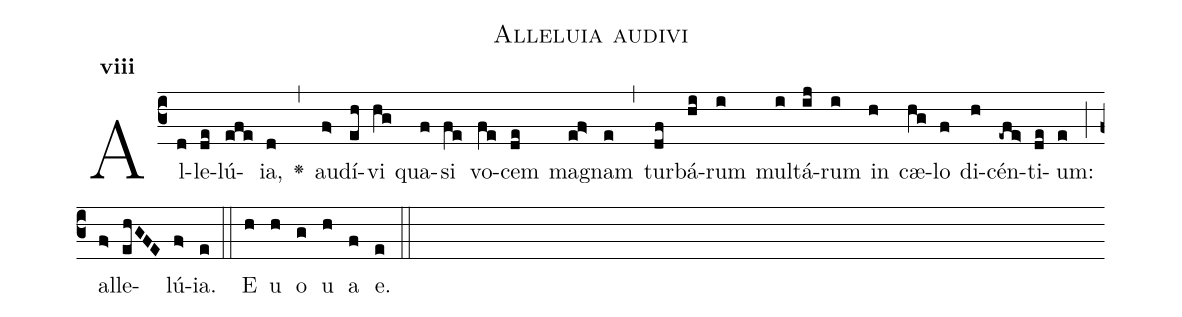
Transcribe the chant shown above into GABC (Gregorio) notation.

name:Alleluia audivi;
office-part:Antiphona;
mode:8;
%%
initial-style: 1;
name: Alleluia audivi
book: Antiphonae & Responsoria/Tomus II, p. 180;
occasion: Hebdomada V Paschae Dominica;
office-part: Vesperae II Ant 3;
user-notes: ;
commentary: ;
annotation: 8g;
centering-scheme: english;
fontsize: 12;
font: OFLSortsMillGoudy;
height: 11;
width: 4.5;
%%
(c3)Al(d)le(de)lú(efe)ia,(d) <v>\greheightstar</v>(,) au(f>)dí(eh)vi(hg) qua(f)si(fe) vo(fe)cem(de) ma(ef>)gnam(e) (,) tur(df)bá(hi)rum(i) mul(i)tá(ij)rum(i) in(h) cæ(hg)lo(f) di(h)cén(-efe>)ti(de)um:(e) (;) al(f>)le(ehGFE)lú(f>)ia.(e) (::)
E(h) u(h) o(g) u(h) a(f) e.(e) (::)
